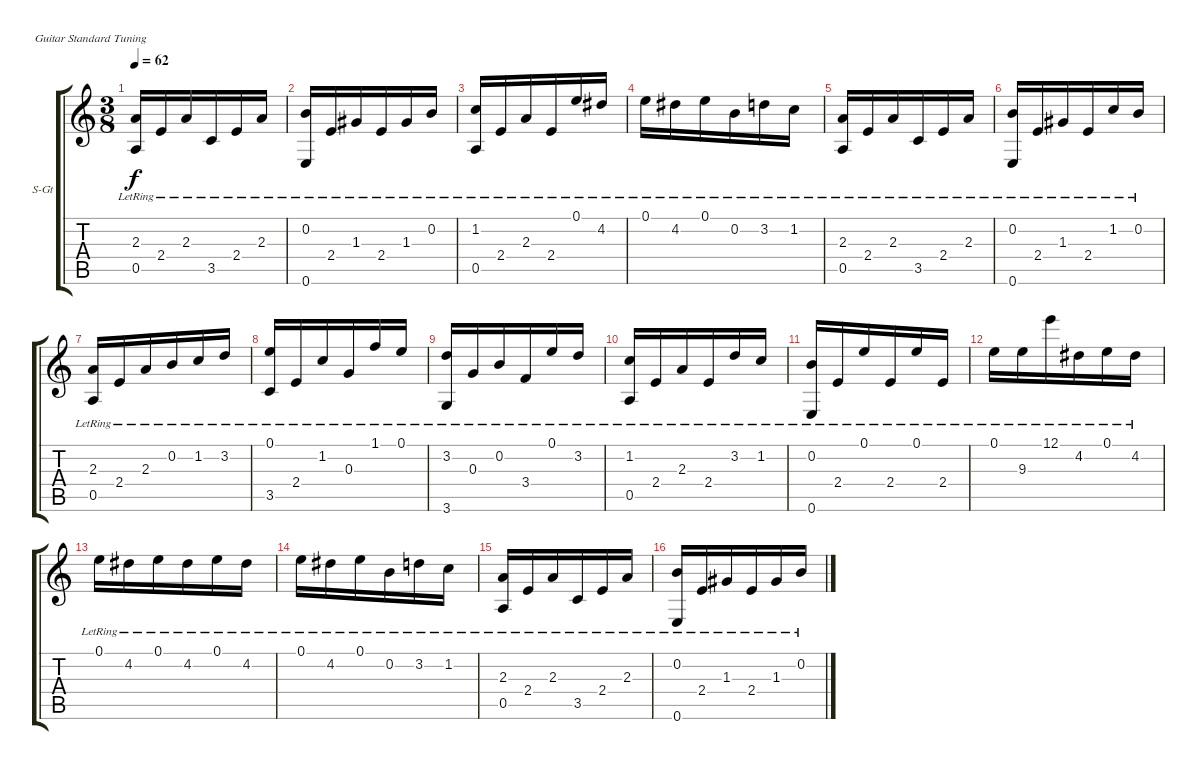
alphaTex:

\bracketExtendMode groupsimilarinstruments
\firstSystemTrackNameOrientation horizontal
\otherSystemsTrackNameOrientation horizontal
\track ("Classiacal Guitar" "S-Gt") {instrument acousticgrandpiano}
\staff {score tabs}
\tuning (E4 B3 G3 D3 A2 E2)
\displaytranspose 12
\ts (3 8)
\tempo 62
\clef g2
\scale
0.163636
\ks c
(2.3{lr} 0.5{lr}).16{dy f} 2.4{lr}.16 2.3{lr}.16 3.5{lr}.16 2.4{lr}.16 2.3{lr}.16 |
\scale
0.224242 (0.2{lr} 0.6{lr}).16 2.4{lr}.16 1.3{lr}.16 2.4{lr}.16 1.3{lr}.16 0.2{lr}.16 |
\scale
0.224242 (1.2{lr} 0.5{lr}).16 2.4{lr}.16 2.3{lr}.16 2.4{lr}.16 0.1{lr}.16 4.2{lr}.16 |
\scale
0.224242 0.1{lr}.16 4.2{lr}.16 0.1{lr}.16 0.2{lr}.16 3.2{lr}.16 1.2{lr}.16 |
\scale
0.163636 (2.3{lr} 0.5{lr}).16 2.4{lr}.16 2.3{lr}.16 3.5{lr}.16 2.4{lr}.16 2.3{lr}.16 |
\scale
0.255172 (0.2{lr} 0.6{lr}).16 2.4{lr}.16 1.3{lr}.16 2.4{lr}.16 1.2{lr}.16 0.2{lr}.16 |
\scale
0.186207 (2.3{lr} 0.5{lr}).16 2.4{lr}.16 2.3{lr}.16 0.2{lr}.16 1.2{lr}.16 3.2{lr}.16 |
\scale
0.186207 (0.1{lr} 3.5{lr}).16 2.4{lr}.16 1.2{lr}.16 0.3{lr}.16 1.1{lr}.16 0.1{lr}.16 |
\scale
0.186207 (3.2{lr} 3.6{lr}).16 0.3{lr}.16 0.2{lr}.16 3.4{lr}.16 0.1{lr}.16 3.2{lr}.16 |
\scale
0.186207 (1.2{lr} 0.5{lr}).16 2.4{lr}.16 2.3{lr}.16 2.4{lr}.16 3.2{lr}.16 1.2{lr}.16 |
\scale
0.163636 (0.2{lr} 0.6{lr}).16 2.4{lr}.16 0.1{lr}.16 2.4{lr}.16 0.1{lr}.16 2.4{lr}.16 |
\scale
0.224242 0.1{lr}.16 9.3{lr}.16 12.1{lr}.16 4.2{lr}.16 0.1{lr}.16 4.2{lr}.16 |
\scale
0.224242 0.1{lr}.16 4.2{lr}.16 0.1{lr}.16 4.2{lr}.16 0.1{lr}.16 4.2{lr}.16 |
\scale
0.224242 0.1{lr}.16 4.2{lr}.16 0.1{lr}.16 0.2{lr}.16 3.2{lr}.16 1.2{lr}.16 |
\scale
0.163636 (2.3{lr} 0.5{lr}).16 2.4{lr}.16 2.3{lr}.16 3.5{lr}.16 2.4{lr}.16 2.3{lr}.16 |
\scale
0.211429 (0.2{lr} 0.6{lr}).16 2.4{lr}.16 1.3{lr}.16 2.4{lr}.16 1.3{lr}.16 0.2{lr}.16
